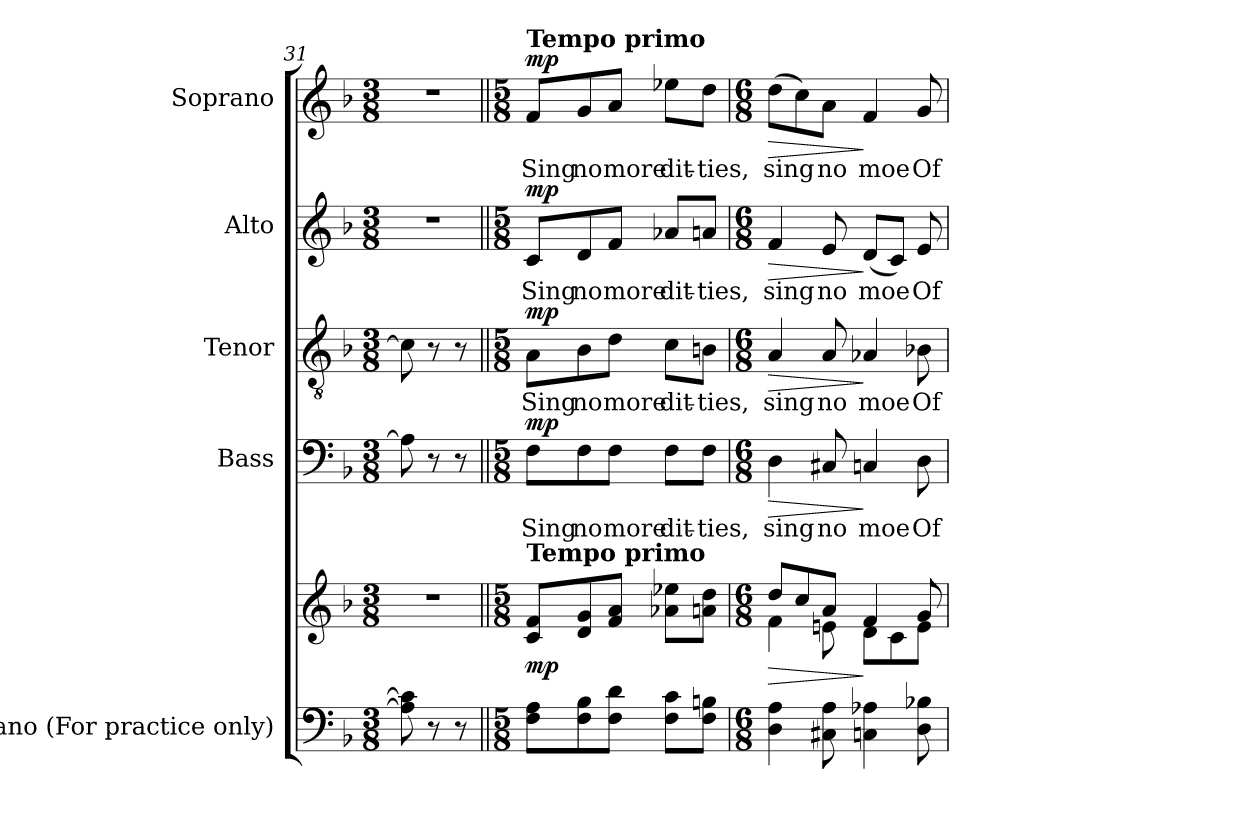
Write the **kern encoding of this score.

**kern	**kern	**dynam	**kern	**text	**dynam	**kern	**text	**dynam	**kern	**text	**dynam	**kern	**text	**dynam
*part5	*part5	*part5	*part4	*part4	*part4	*part3	*part3	*part3	*part2	*part2	*part2	*part1	*part1	*part1
*staff6	*staff5	*staff5/6	*staff4	*staff4	*staff4	*staff3	*staff3	*staff3	*staff2	*staff2	*staff2	*staff1	*staff1	*staff1
*I"Piano (For practice only)	*	*	*I"Bass	*	*	*I"Tenor	*	*	*I"Alto	*	*	*I"Soprano	*	*
*I'Pno.	*	*	*I'B.	*	*	*I'T.	*	*	*I'A.	*	*	*I'S.	*	*
*clefF4	*clefG2	*	*clefF4	*	*	*clefGv2	*	*	*clefG2	*	*	*clefG2	*	*
*	*	*	*	*	*	*ITrd7c12	*	*	*	*	*	*	*	*
*k[b-]	*k[b-]	*	*k[b-]	*	*	*k[b-]	*	*	*k[b-]	*	*	*k[b-]	*	*
*F:	*F:	*	*F:	*	*	*F:	*	*	*F:	*	*	*F:	*	*
*M3/8	*M3/8	*	*M3/8	*	*	*M3/8	*	*	*M3/8	*	*	*M3/8	*	*
=31	=31	=31	=31	=31	=31	=31	=31	=31	=31	=31	=31	=31	=31	=31
!	!LO:N:vis=1	!	!	!	!	!	!	!	!LO:N:vis=1	!	!	!LO:N:vis=1	!	!
8Ai\] 8ci]	4.r	.	8Ai\]	.	.	8Ci\]	.	.	4.r	.	.	4.r	.	.
8r	.	.	8r	.	.	8r	.	.	.	.	.	.	.	.
8r	.	.	8r	.	.	8r	.	.	.	.	.	.	.	.
!!LO:PB:g=z
=32||	=32||	=32||	=32||	=32||	=32||	=32||	=32||	=32||	=32||	=32||	=32||	=32||	=32||	=32||
*M5/8	*M5/8	*	*M5/8	*	*	*M5/8	*	*	*M5/8	*	*	*M5/8	*	*
!	!	!	!	!LO:LY:b:color=#000000	!	!	!	!	!	!	!	!	!	!
!	!	!	!	!	!	!	!LO:LY:b:color=#000000	!	!	!	!	!	!	!
!	!	!	!	!	!	!	!	!	!	!LO:LY:b:color=#000000	!	!	!	!
!	!	!	!	!	!	!	!	!	!	!	!	!LO:TX:a:B:t=Tempo primo	!	!
!	!LO:TX:a:B:t=Tempo primo	!	!	!	!	!	!	!	!	!	!	!	!	!
!	!	!	!	!	!	!	!	!	!	!	!	!	!LO:LY:b:color=#000000	!
8Fi\ 8AiL	8ci/ 8fiL	mp	8Fi\L	Sing	mp	8AAi\L	Sing	mp	8ci/L	Sing	mp	8fi/L	Sing	mp
!	!	!	!	!LO:LY:b:color=#000000	!	!	!	!	!	!	!	!	!	!
!	!	!	!	!	!	!	!LO:LY:b:color=#000000	!	!	!	!	!	!	!
!	!	!	!	!	!	!	!	!	!	!LO:LY:b:color=#000000	!	!	!	!
!	!	!	!	!	!	!	!	!	!	!	!	!	!LO:LY:b:color=#000000	!
8Fi\ 8B-i	8di/ 8gi	.	8Fi\	no	.	8BB-i\	no	.	8di/	no	.	8gi/	no	.
!	!	!	!	!LO:LY:b:color=#000000	!	!	!	!	!	!	!	!	!	!
!	!	!	!	!	!	!	!LO:LY:b:color=#000000	!	!	!	!	!	!	!
!	!	!	!	!	!	!	!	!	!	!LO:LY:b:color=#000000	!	!	!	!
!	!	!	!	!	!	!	!	!	!	!	!	!	!LO:LY:b:color=#000000	!
8Fi\ 8diJ	8fi/ 8aiJ	.	8Fi\J	more	.	8Di\J	more	.	8fi/J	more	.	8ai/J	more	.
!	!	!	!	!LO:LY:b:color=#000000	!	!	!	!	!	!	!	!	!	!
!	!	!	!	!	!	!	!LO:LY:b:color=#000000	!	!	!	!	!	!	!
!	!	!	!	!	!	!	!	!	!	!LO:LY:b:color=#000000	!	!	!	!
!	!	!	!	!	!	!	!	!	!	!	!	!	!LO:LY:b:color=#000000	!
8Fi\ 8ciL	8a-Xi\ 8ee-XiL	.	8Fi\L	dit-	.	8Ci\L	dit-	.	8a-Xi/L	dit-	.	8ee-Xi\L	dit-	.
!	!	!	!	!LO:LY:b:color=#000000	!	!	!	!	!	!	!	!	!	!
!	!	!	!	!	!	!	!LO:LY:b:color=#000000	!	!	!	!	!	!	!
!	!	!	!	!	!	!	!	!	!	!LO:LY:b:color=#000000	!	!	!	!
!	!	!	!	!	!	!	!	!	!	!	!	!	!LO:LY:b:color=#000000	!
8Fi\ 8BniJ	8ani\ 8ddiJ	.	8Fi\J	-ties,	.	8BBni\J	-ties,	.	8ani/J	-ties,	.	8ddi\J	-ties,	.
=33	=33	=33	=33	=33	=33	=33	=33	=33	=33	=33	=33	=33	=33	=33
*M6/8	*M6/8	*	*M6/8	*	*	*M6/8	*	*	*M6/8	*	*	*M6/8	*	*
!	!	!LO:HP:b	!	!	!	!	!	!	!	!	!	!	!	!
*	*^	*	*	*	*	*	*	*	*	*	*	*	*	*
!	!	!	!	!	!LO:LY:b:color=#000000	!LO:HP:b	!	!	!	!	!	!	!	!	!
!	!	!	!	!	!	!	!	!LO:LY:b:color=#000000	!LO:HP:b	!	!	!	!	!	!
!	!	!	!	!	!	!	!	!	!	!	!LO:LY:b:color=#000000	!LO:HP:b	!	!	!
!	!	!	!	!	!	!	!	!	!	!	!	!	!	!LO:LY:b:color=#000000	!LO:HP:b
4Di\ 4Ai	8ddi/L	4fi\	>	4Di\	sing	>	4AAi/	sing	>	4fi/	sing	>	(8ddi\L	sing	>
.	8cci/	.	.	.	.	.	.	.	.	.	.	.	8cci\)	.	.
!	!	!	!	!	!LO:LY:b:color=#000000	!	!	!	!	!	!	!	!	!	!
!	!	!	!	!	!	!	!	!LO:LY:b:color=#000000	!	!	!	!	!	!	!
!	!	!	!	!	!	!	!	!	!	!	!LO:LY:b:color=#000000	!	!	!	!
!	!	!	!	!	!	!	!	!	!	!	!	!	!	!LO:LY:b:color=#000000	!
8C#Xi\ 8Ai	8ai/J	8eni\	.	8C#Xi/	no	.	8AAi/	no	.	8ei/	no	.	8ai\J	no	.
!	!	!	!	!	!LO:LY:b:color=#000000	!	!	!	!	!	!	!	!	!	!
!	!	!	!	!	!	!	!	!LO:LY:b:color=#000000	!	!	!	!	!	!	!
!	!	!	!	!	!	!	!	!	!	!	!LO:LY:b:color=#000000	!	!	!	!
!	!	!	!	!	!	!	!	!	!	!	!	!	!	!LO:LY:b:color=#000000	!
4Cni\ 4A-Xi	4fi/	8di\L	]	4Cni/	moe	]	4AA-Xi/	moe	]	(8di/L	moe	]	4fi/	moe	]
.	.	8ci\	.	.	.	.	.	.	.	8ci/J)	.	.	.	.	.
!	!	!	!	!	!LO:LY:b:color=#000000	!	!	!	!	!	!	!	!	!	!
!	!	!	!	!	!	!	!	!LO:LY:b:color=#000000	!	!	!	!	!	!	!
!	!	!	!	!	!	!	!	!	!	!	!LO:LY:b:color=#000000	!	!	!	!
!	!	!	!	!	!	!	!	!	!	!	!	!	!	!LO:LY:b:color=#000000	!
8Di\ 8B-Xi	8gi/	8ei\J	.	8Di\	Of	.	8BB-Xi\	Of	.	8ei/	Of	.	8gi/	Of	.
*	*v	*v	*	*	*	*	*	*	*	*	*	*	*	*	*
=	=	=	=	=	=	=	=	=	=	=	=	=	=	=
*-	*-	*-	*-	*-	*-	*-	*-	*-	*-	*-	*-	*-	*-	*-
